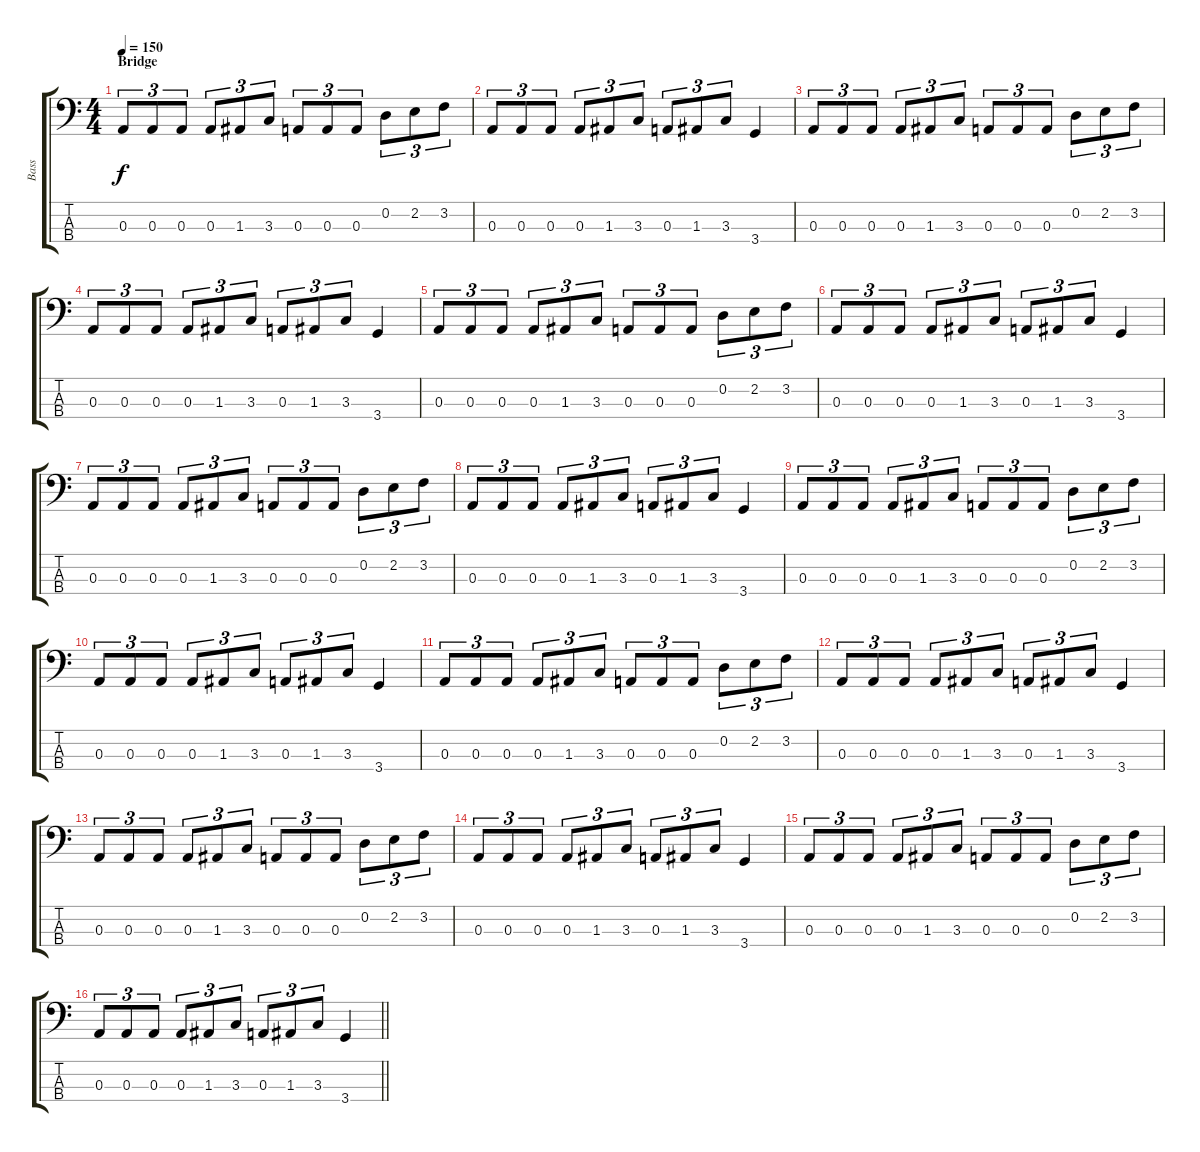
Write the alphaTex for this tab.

\track ("Bass" "Bass") {instrument electricbassfinger}
\staff {score tabs}
\tuning (G2 D2 A1 E1) {hide}
\ts (4 4)
\section ("" "Bridge")
\tempo 150
\clef f4
\ks c
0.3.8{tu (3 2) dy f} 0.3.8{tu (3 2)} 0.3.8{tu (3 2)} 0.3.8{tu (3 2)} 1.3.8{tu (3 2)} 3.3.8{tu (3 2)} 0.3.8{tu (3 2)} 0.3.8{tu (3 2)} 0.3.8{tu (3 2)} 0.2.8{tu (3 2)} 2.2.8{tu (3 2)} 3.2.8{tu (3 2)} |
0.3.8{tu (3 2)} 0.3.8{tu (3 2)} 0.3.8{tu (3 2)} 0.3.8{tu (3 2)} 1.3.8{tu (3 2)} 3.3.8{tu (3 2)} 0.3.8{tu (3 2)} 1.3.8{tu (3 2)} 3.3.8{tu (3 2)} 3.4.4 |
0.3.8{tu (3 2)} 0.3.8{tu (3 2)} 0.3.8{tu (3 2)} 0.3.8{tu (3 2)} 1.3.8{tu (3 2)} 3.3.8{tu (3 2)} 0.3.8{tu (3 2)} 0.3.8{tu (3 2)} 0.3.8{tu (3 2)} 0.2.8{tu (3 2)} 2.2.8{tu (3 2)} 3.2.8{tu (3 2)} |
0.3.8{tu (3 2)} 0.3.8{tu (3 2)} 0.3.8{tu (3 2)} 0.3.8{tu (3 2)} 1.3.8{tu (3 2)} 3.3.8{tu (3 2)} 0.3.8{tu (3 2)} 1.3.8{tu (3 2)} 3.3.8{tu (3 2)} 3.4.4 |
0.3.8{tu (3 2)} 0.3.8{tu (3 2)} 0.3.8{tu (3 2)} 0.3.8{tu (3 2)} 1.3.8{tu (3 2)} 3.3.8{tu (3 2)} 0.3.8{tu (3 2)} 0.3.8{tu (3 2)} 0.3.8{tu (3 2)} 0.2.8{tu (3 2)} 2.2.8{tu (3 2)} 3.2.8{tu (3 2)} |
0.3.8{tu (3 2)} 0.3.8{tu (3 2)} 0.3.8{tu (3 2)} 0.3.8{tu (3 2)} 1.3.8{tu (3 2)} 3.3.8{tu (3 2)} 0.3.8{tu (3 2)} 1.3.8{tu (3 2)} 3.3.8{tu (3 2)} 3.4.4 |
0.3.8{tu (3 2)} 0.3.8{tu (3 2)} 0.3.8{tu (3 2)} 0.3.8{tu (3 2)} 1.3.8{tu (3 2)} 3.3.8{tu (3 2)} 0.3.8{tu (3 2)} 0.3.8{tu (3 2)} 0.3.8{tu (3 2)} 0.2.8{tu (3 2)} 2.2.8{tu (3 2)} 3.2.8{tu (3 2)} |
0.3.8{tu (3 2)} 0.3.8{tu (3 2)} 0.3.8{tu (3 2)} 0.3.8{tu (3 2)} 1.3.8{tu (3 2)} 3.3.8{tu (3 2)} 0.3.8{tu (3 2)} 1.3.8{tu (3 2)} 3.3.8{tu (3 2)} 3.4.4 |
0.3.8{tu (3 2)} 0.3.8{tu (3 2)} 0.3.8{tu (3 2)} 0.3.8{tu (3 2)} 1.3.8{tu (3 2)} 3.3.8{tu (3 2)} 0.3.8{tu (3 2)} 0.3.8{tu (3 2)} 0.3.8{tu (3 2)} 0.2.8{tu (3 2)} 2.2.8{tu (3 2)} 3.2.8{tu (3 2)} |
0.3.8{tu (3 2)} 0.3.8{tu (3 2)} 0.3.8{tu (3 2)} 0.3.8{tu (3 2)} 1.3.8{tu (3 2)} 3.3.8{tu (3 2)} 0.3.8{tu (3 2)} 1.3.8{tu (3 2)} 3.3.8{tu (3 2)} 3.4.4 |
0.3.8{tu (3 2)} 0.3.8{tu (3 2)} 0.3.8{tu (3 2)} 0.3.8{tu (3 2)} 1.3.8{tu (3 2)} 3.3.8{tu (3 2)} 0.3.8{tu (3 2)} 0.3.8{tu (3 2)} 0.3.8{tu (3 2)} 0.2.8{tu (3 2)} 2.2.8{tu (3 2)} 3.2.8{tu (3 2)} |
0.3.8{tu (3 2)} 0.3.8{tu (3 2)} 0.3.8{tu (3 2)} 0.3.8{tu (3 2)} 1.3.8{tu (3 2)} 3.3.8{tu (3 2)} 0.3.8{tu (3 2)} 1.3.8{tu (3 2)} 3.3.8{tu (3 2)} 3.4.4 |
0.3.8{tu (3 2)} 0.3.8{tu (3 2)} 0.3.8{tu (3 2)} 0.3.8{tu (3 2)} 1.3.8{tu (3 2)} 3.3.8{tu (3 2)} 0.3.8{tu (3 2)} 0.3.8{tu (3 2)} 0.3.8{tu (3 2)} 0.2.8{tu (3 2)} 2.2.8{tu (3 2)} 3.2.8{tu (3 2)} |
0.3.8{tu (3 2)} 0.3.8{tu (3 2)} 0.3.8{tu (3 2)} 0.3.8{tu (3 2)} 1.3.8{tu (3 2)} 3.3.8{tu (3 2)} 0.3.8{tu (3 2)} 1.3.8{tu (3 2)} 3.3.8{tu (3 2)} 3.4.4 |
0.3.8{tu (3 2)} 0.3.8{tu (3 2)} 0.3.8{tu (3 2)} 0.3.8{tu (3 2)} 1.3.8{tu (3 2)} 3.3.8{tu (3 2)} 0.3.8{tu (3 2)} 0.3.8{tu (3 2)} 0.3.8{tu (3 2)} 0.2.8{tu (3 2)} 2.2.8{tu (3 2)} 3.2.8{tu (3 2)} |
\barLineRight lightlight
0.3.8{tu (3 2)} 0.3.8{tu (3 2)} 0.3.8{tu (3 2)} 0.3.8{tu (3 2)} 1.3.8{tu (3 2)} 3.3.8{tu (3 2)} 0.3.8{tu (3 2)} 1.3.8{tu (3 2)} 3.3.8{tu (3 2)} 3.4.4
